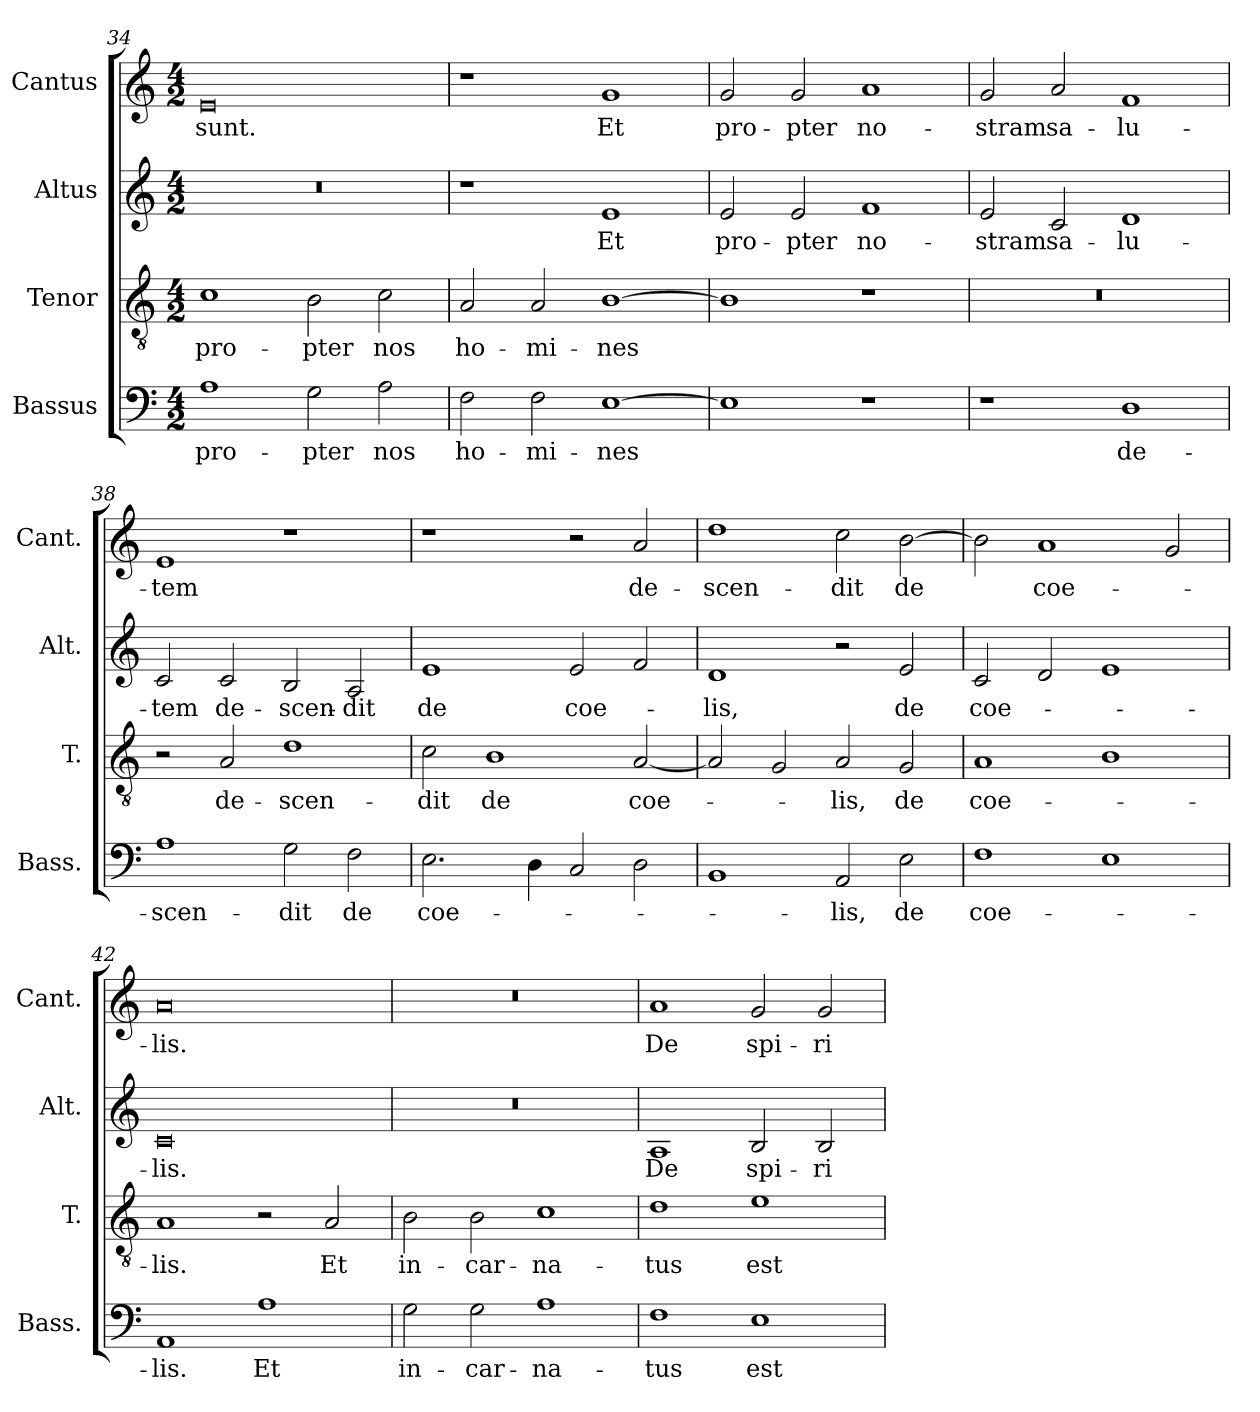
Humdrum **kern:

**kern	**text	**kern	**text	**kern	**text	**kern	**text
*part4	*part4	*part3	*part3	*part2	*part2	*part1	*part1
*staff4	*staff4	*staff3	*staff3	*staff2	*staff2	*staff1	*staff1
*I"Bassus	*	*I"Tenor	*	*I"Altus	*	*I"Cantus	*
*I'Bass.	*	*I'T.	*	*I'Alt.	*	*I'Cant.	*
*clefF4	*	*clefGv2	*	*clefG2	*	*clefG2	*
*	*	*ITrd7c12	*	*	*	*	*
*k[]	*	*k[]	*	*k[]	*	*k[]	*
*C:	*	*C:	*	*C:	*	*C:	*
*M4/2	*	*M4/2	*	*M4/2	*	*M4/2	*
=34	=34	=34	=34	=34	=34	=34	=34
1A\	pro-	1C\	pro-	0r	.	0e/	sunt.
2G\	-pter	2BB\	-pter	.	.	.	.
2A\	nos	2C\	nos	.	.	.	.
=35	=35	=35	=35	=35	=35	=35	=35
2F\	ho-	2AA/	ho-	1r	.	1r	.
2F\	-mi-	2AA/	-mi-	.	.	.	.
[1E\	-nes	[1BB\	-nes	1e/	Et	1g/	Et
=36	=36	=36	=36	=36	=36	=36	=36
1E\]	.	1BB\]	.	2e/	pro-	2g/	pro-
.	.	.	.	2e/	-pter	2g/	-pter
1r	.	1r	.	1f/	no-	1a/	no-
=37	=37	=37	=37	=37	=37	=37	=37
1r	.	0r	.	2e/	-stram	2g/	-stram
.	.	.	.	2c/	sa-	2a/	sa-
1D\	de-	.	.	1d/	-lu-	1f/	-lu-
=38	=38	=38	=38	=38	=38	=38	=38
1A\	-scen-	2r	.	2c/	-tem	1e/	-tem
.	.	2AA/	de-	2c/	de-	.	.
2G\	-dit	1D\	-scen-	2B/	-scen-	1r	.
2F\	de	.	.	2A/	-dit	.	.
=39	=39	=39	=39	=39	=39	=39	=39
2.E\	coe-	2C\	-dit	1e/	de	1r	.
.	.	1BB\	de	.	.	.	.
4D\	.	.	.	.	.	.	.
2C/	.	.	.	2e/	coe-	2r	.
2D\	.	[2AA/	coe-	2f/	.	2a/	de-
=40	=40	=40	=40	=40	=40	=40	=40
1BB/	.	2AA/]	.	1d/	-lis,	1dd\	-scen-
.	.	2GG/	.	.	.	.	.
2AA/	-lis,	2AA/	-lis,	2r	.	2cc\	-dit
2E\	de	2GG/	de	2e/	de	[2b\	de
=41	=41	=41	=41	=41	=41	=41	=41
1F\	coe-	1AA/	coe-	2c/	coe-	2b\]	.
.	.	.	.	2d/	.	1a/	coe-
1E\	.	1BB\	.	1e/	.	.	.
.	.	.	.	.	.	2g/	.
=42	=42	=42	=42	=42	=42	=42	=42
1AA/	-lis.	1AA/	-lis.	0c/	-lis.	0a/	-lis.
1A\	Et	2r	.	.	.	.	.
.	.	2AA/	Et	.	.	.	.
=43	=43	=43	=43	=43	=43	=43	=43
2G\	in-	2BB\	in-	0r	.	0r	.
2G\	-car-	2BB\	-car-	.	.	.	.
1A\	-na-	1C\	-na-	.	.	.	.
=44	=44	=44	=44	=44	=44	=44	=44
1F\	-tus	1D\	-tus	1A/	De	1a/	De
1E\	est	1E\	est	2B/	spi-	2g/	spi-
.	.	.	.	2B/	-ri-	2g/	-ri-
=	=	=	=	=	=	=	=
*-	*-	*-	*-	*-	*-	*-	*-
